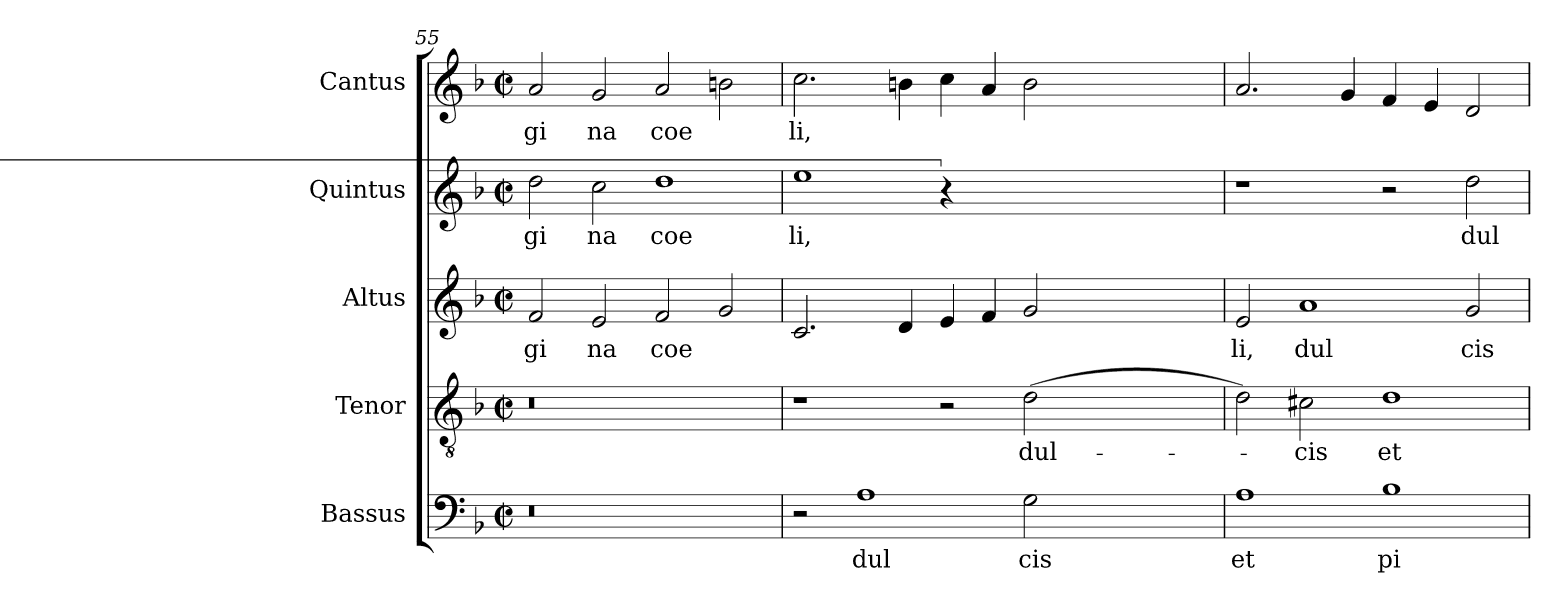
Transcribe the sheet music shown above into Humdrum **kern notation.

**kern	**text	**kern	**text	**kern	**text	**kern	**text	**kern	**text
*part5	*part5	*part4	*part4	*part3	*part3	*part2	*part2	*part1	*part1
*staff5	*staff5	*staff4	*staff4	*staff3	*staff3	*staff2	*staff2	*staff1	*staff1
*I"Bassus	*	*I"Tenor	*	*I"Altus	*	*I"Quintus	*	*I"Cantus	*
*clefF4	*	*clefGv2	*	*clefG2	*	*clefG2	*	*clefG2	*
*k[b-]	*	*k[b-]	*	*k[b-]	*	*k[b-]	*	*k[b-]	*
*F:	*	*F:	*	*F:	*	*F:	*	*F:	*
*M2/2	*	*M2/2	*	*M2/2	*	*M2/2	*	*M2/2	*
*met(c|)	*	*met(c|)	*	*met(c|)	*	*met(c|)	*	*met(c|)	*
=55	=55	=55	=55	=55	=55	=55	=55	=55	=55
!	!	!	!	!	!LO:LY:b:cj	!	!LO:LY:b:cj	!	!LO:LY:b:cj
0r	.	0r	.	2f/	gi	2dd\	gi	2a/	gi
!	!	!	!	!	!LO:LY:b:cj	!	!LO:LY:b:cj	!	!LO:LY:b:cj
.	.	.	.	2e/	na	2cc\	na	2g/	na
!	!	!	!	!	!LO:LY:b	!	!LO:LY:b:cj	!	!LO:LY:b
.	.	.	.	2f/	coe	1dd	coe	2a/	coe
.	.	.	.	2g/	.	.	.	2b\	.
=56	=56	=56	=56	=56	=56	=56	=56	=56	=56
!	!	!	!	!	!	!	!LO:LY:b:cj	!	!LO:LY:b:cj
2r	.	1r	.	2.c/	.	1ee	li,	2.cc\	li,
!	!LO:LY:b:cj	!	!	!	!	!	!	!	!
1A	dul	.	.	.	.	.	.	.	.
.	.	.	.	4d/	.	.	.	4b\	.
!	!	!	!	!	!	!LO:N:vis=1	!	!	!
.	.	2r	.	4e/	.	4%9r	.	4cc\	.
.	.	.	.	4f/	.	.	.	4a/	.
!	!LO:LY:b:cj	!	!LO:LY:b	!	!	!	!	!	!
2G\	cis	(>2d\	dul-	2g/	.	.	.	2b\	.
1ryy	.	1ryy	.	1ryy	.	.	.	1ryy	.
4ryy	.	4ryy	.	4ryy	.	.	.	4ryy	.
=57	=57	=57	=57	=57	=57	=57	=57	=57	=57
!	!LO:LY:b:cj	!	!	!	!LO:LY:b:cj	!	!	!	!
1A	et	2d\)	.	2e/	li,	1r	.	2.a/	.
!	!	!	!LO:LY:b:cj	!	!LO:LY:b:cj	!	!	!	!
.	.	2c#\	-cis	1a	dul	.	.	.	.
.	.	.	.	.	.	.	.	4g/	.
!	!LO:LY:b:cj	!	!LO:LY:b:cj	!	!	!	!	!	!
1B-	pi	1d	et	.	.	2r	.	4f/	.
.	.	.	.	.	.	.	.	4e/	.
!	!	!	!	!	!LO:LY:b:cj	!	!LO:LY:b	!	!
.	.	.	.	2g/	cis	2dd\	dul	2d/	.
=	=	=	=	=	=	=	=	=	=
*-	*-	*-	*-	*-	*-	*-	*-	*-	*-
